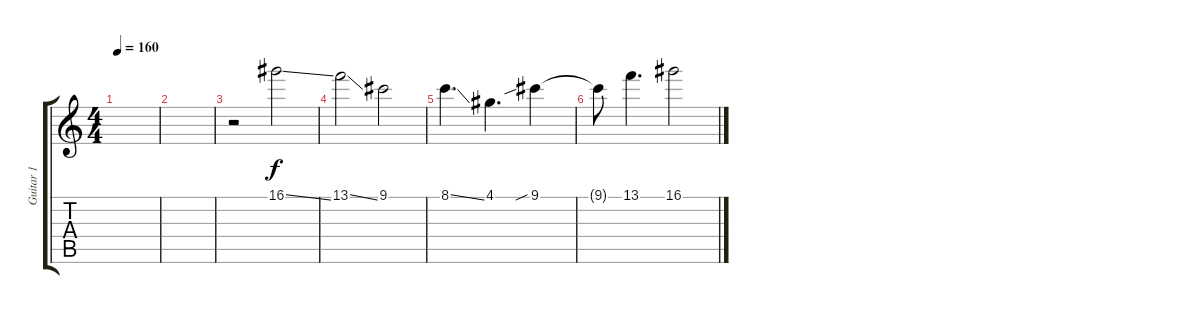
\track ("Guitar 1" "Guitar 1") {instrument electricguitarjazz}
\staff {score tabs}
\tuning (E4 B3 G3 D3 A2 E2) {hide}
\ts (4 4)
\tempo 160
\clef g2
\ks c
|
|
r.2 16.1{ss}.2 |
13.1{ss}.2 9.1.2 |
8.1{ss}.4{d} 4.1.4{d} 9.1{sib}.4 |
9.1{t}.8 13.1.4{d} 16.1.2
